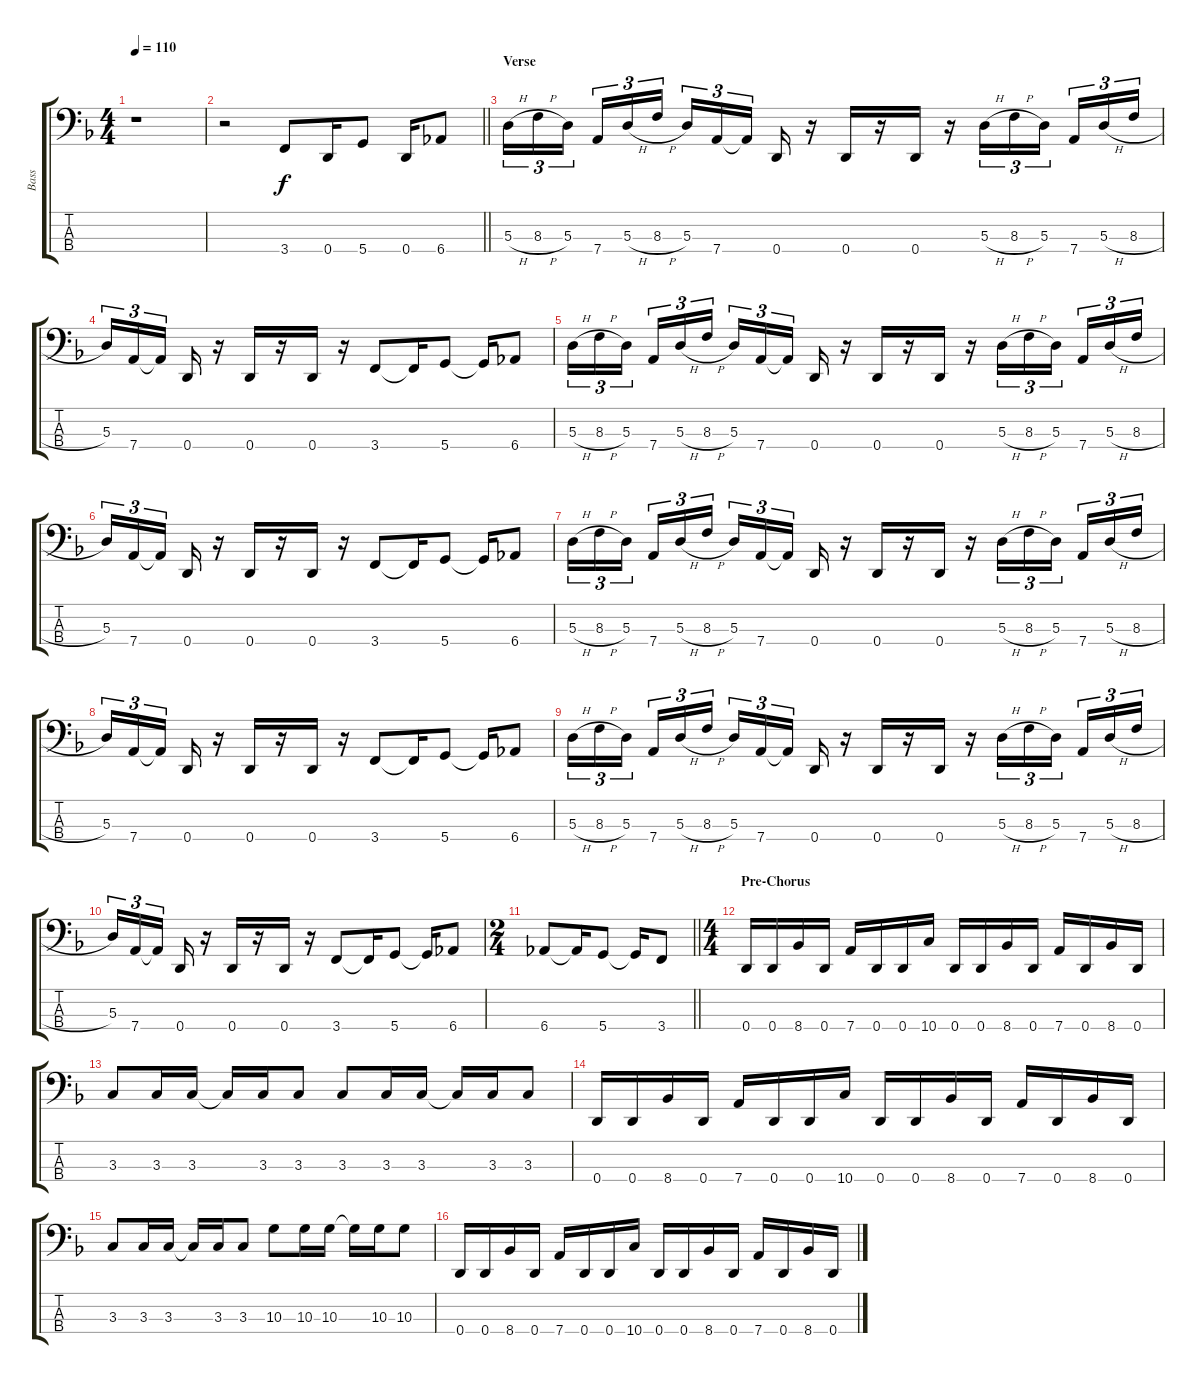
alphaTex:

\track ("Bass" "Bass") {instrument slapbass1}
\staff {score tabs}
\tuning (G2 D2 A1 D1) {hide}
\ts (4 4)
\tempo 110
\clef f4
\ks f
r.1{dy f} |
\barLineRight lightlight
r.2 3.4.8 0.4.16 5.4.8 0.4.16 6.4.8 |
\section ("" "Verse")
5.3{h}.16{tu (3 2)} 8.3{h}.16{tu (3 2)} 5.3.16{tu (3 2) beam splitsecondary} 7.4.16{tu (3 2)} 5.3{h}.16{tu (3 2)} 8.3{h}.16{tu (3 2)} 5.3.16{tu (3 2)} 7.4.16{tu (3 2)} 7.4{t}.16{tu (3 2) beam splitsecondary} 0.4.16 r.16 0.4.16 r.16 0.4.16 r.16 5.3{h}.16{tu (3 2)} 8.3{h}.16{tu (3 2)} 5.3.16{tu (3 2) beam splitsecondary} 7.4.16{tu (3 2)} 5.3{h}.16{tu (3 2)} 8.3{h}.16{tu (3 2)} |
5.3.16{tu (3 2)} 7.4.16{tu (3 2)} 7.4{t}.16{tu (3 2) beam splitsecondary} 0.4.16 r.16 0.4.16 r.16 0.4.16 r.16 3.4.8 3.4{t}.16 5.4.8 5.4{t}.16 6.4.8 |
5.3{h}.16{tu (3 2)} 8.3{h}.16{tu (3 2)} 5.3.16{tu (3 2) beam splitsecondary} 7.4.16{tu (3 2)} 5.3{h}.16{tu (3 2)} 8.3{h}.16{tu (3 2)} 5.3.16{tu (3 2)} 7.4.16{tu (3 2)} 7.4{t}.16{tu (3 2) beam splitsecondary} 0.4.16 r.16 0.4.16 r.16 0.4.16 r.16 5.3{h}.16{tu (3 2)} 8.3{h}.16{tu (3 2)} 5.3.16{tu (3 2) beam splitsecondary} 7.4.16{tu (3 2)} 5.3{h}.16{tu (3 2)} 8.3{h}.16{tu (3 2)} |
5.3.16{tu (3 2)} 7.4.16{tu (3 2)} 7.4{t}.16{tu (3 2) beam splitsecondary} 0.4.16 r.16 0.4.16 r.16 0.4.16 r.16 3.4.8 3.4{t}.16 5.4.8 5.4{t}.16 6.4.8 |
5.3{h}.16{tu (3 2)} 8.3{h}.16{tu (3 2)} 5.3.16{tu (3 2) beam splitsecondary} 7.4.16{tu (3 2)} 5.3{h}.16{tu (3 2)} 8.3{h}.16{tu (3 2)} 5.3.16{tu (3 2)} 7.4.16{tu (3 2)} 7.4{t}.16{tu (3 2) beam splitsecondary} 0.4.16 r.16 0.4.16 r.16 0.4.16 r.16 5.3{h}.16{tu (3 2)} 8.3{h}.16{tu (3 2)} 5.3.16{tu (3 2) beam splitsecondary} 7.4.16{tu (3 2)} 5.3{h}.16{tu (3 2)} 8.3{h}.16{tu (3 2)} |
5.3.16{tu (3 2)} 7.4.16{tu (3 2)} 7.4{t}.16{tu (3 2) beam splitsecondary} 0.4.16 r.16 0.4.16 r.16 0.4.16 r.16 3.4.8 3.4{t}.16 5.4.8 5.4{t}.16 6.4.8 |
5.3{h}.16{tu (3 2)} 8.3{h}.16{tu (3 2)} 5.3.16{tu (3 2) beam splitsecondary} 7.4.16{tu (3 2)} 5.3{h}.16{tu (3 2)} 8.3{h}.16{tu (3 2)} 5.3.16{tu (3 2)} 7.4.16{tu (3 2)} 7.4{t}.16{tu (3 2) beam splitsecondary} 0.4.16 r.16 0.4.16 r.16 0.4.16 r.16 5.3{h}.16{tu (3 2)} 8.3{h}.16{tu (3 2)} 5.3.16{tu (3 2) beam splitsecondary} 7.4.16{tu (3 2)} 5.3{h}.16{tu (3 2)} 8.3{h}.16{tu (3 2)} |
5.3.16{tu (3 2)} 7.4.16{tu (3 2)} 7.4{t}.16{tu (3 2) beam splitsecondary} 0.4.16 r.16 0.4.16 r.16 0.4.16 r.16 3.4.8 3.4{t}.16 5.4.8 5.4{t}.16 6.4.8 |
\ts (2 4)
\barLineRight lightlight
6.4.8 6.4{t}.16 5.4.8 5.4{t}.16 3.4.8 |
\ts (4 4)
\section ("" "Pre-Chorus")
0.4.16 0.4.16 8.4.16 0.4.16 7.4.16 0.4.16 0.4.16 10.4.16 0.4.16 0.4.16 8.4.16 0.4.16 7.4.16 0.4.16 8.4.16 0.4.16 |
3.3.8 3.3.16 3.3.16 3.3{t}.16 3.3.16 3.3.8 3.3.8 3.3.16 3.3.16 3.3{t}.16 3.3.16 3.3.8 |
0.4.16 0.4.16 8.4.16 0.4.16 7.4.16 0.4.16 0.4.16 10.4.16 0.4.16 0.4.16 8.4.16 0.4.16 7.4.16 0.4.16 8.4.16 0.4.16 |
3.3.8 3.3.16 3.3.16 3.3{t}.16 3.3.16 3.3.8 10.3.8 10.3.16 10.3.16 10.3{t}.16 10.3.16 10.3.8 |
0.4.16 0.4.16 8.4.16 0.4.16 7.4.16 0.4.16 0.4.16 10.4.16 0.4.16 0.4.16 8.4.16 0.4.16 7.4.16 0.4.16 8.4.16 0.4.16
